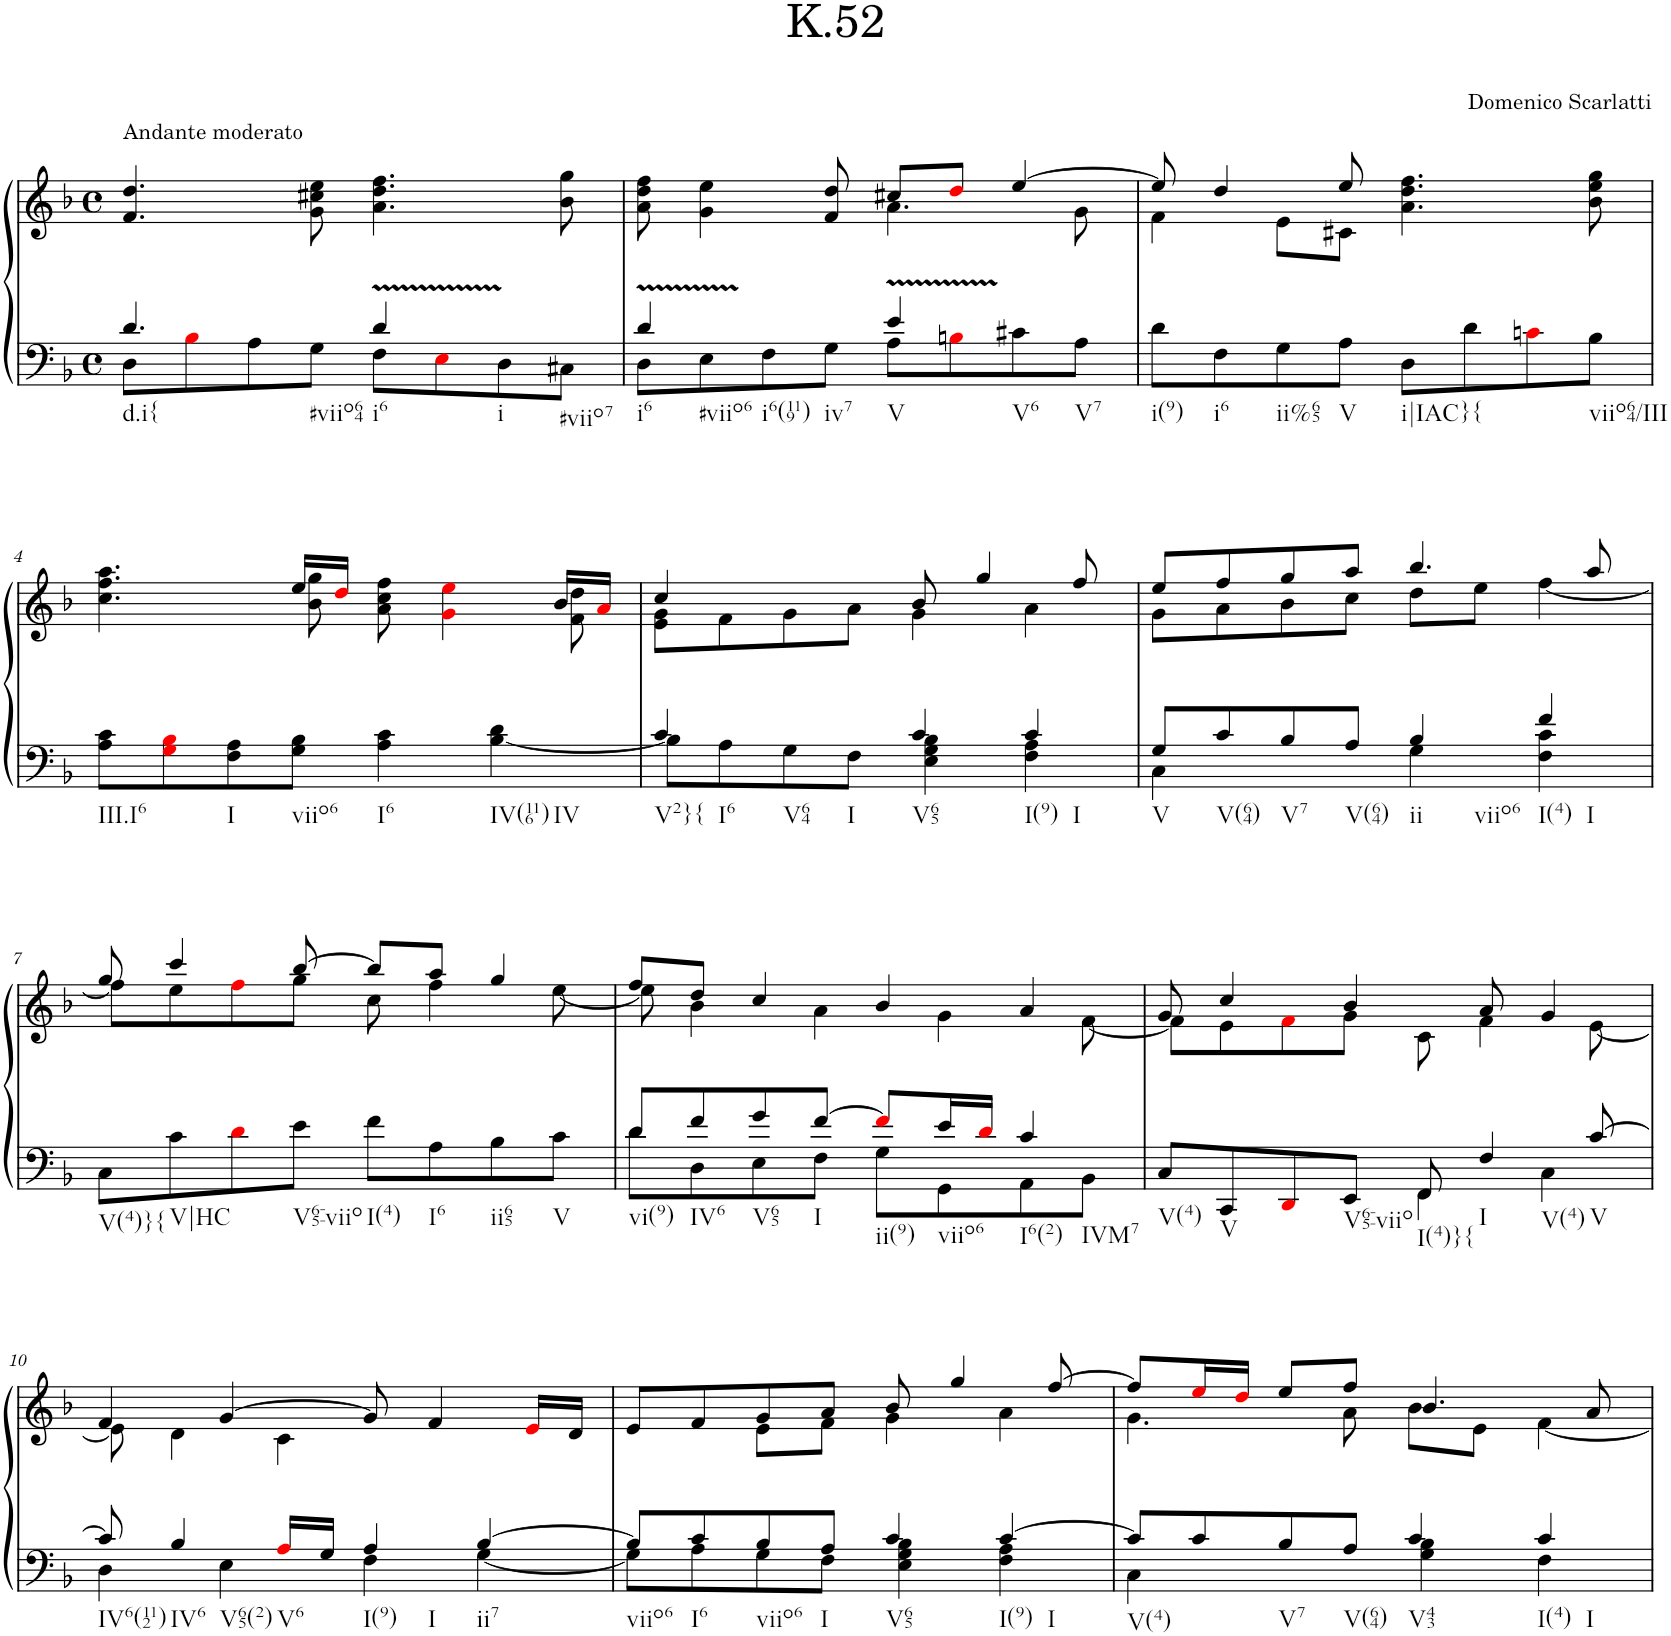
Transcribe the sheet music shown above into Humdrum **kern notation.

**kern	**kern
*part1	*part1
*staff2	*staff1
*I"Piano	*
*I'Pno.	*
*clefF4	*clefG2
*k[b-]	*k[b-]
*M4/4	*M4/4
*met(c)	*met(c)
=1	=1
*^	*
!	!	!LO:TX:a:t=Andante moderato
!LO:TX:b:t=d.i{	!	!
4.d/	8D\L	4.f/ 4.dd/
.	8B-i\	.
.	8A\	.
!LO:TX:b:t=#viio64	!	!
8ryy	8G\J	8g\ 8cc#X\ 8ee\
!LO:TX:b:t=i6	!	!
4d/	8F\L	4.a\ 4.dd\ 4.ff\
.	8Ei\	.
!LO:TX:b:t=i	!	!
!LO:TX:b:t=#viio7	!	!
4ryy	8D\	.
.	8C#X\J	8b-\ 8gg\
=2	=2	=2
*	*	*^
!LO:TX:b:t=i6	!	!	!
!LO:TX:b:t=#viio6	!	!	!
4d/	8D\L	8a\ 8dd\ 8ff\	2ryy
.	8E\	4g\ 4ee\	.
!LO:TX:b:t=i6(119)	!	!	!
!LO:TX:b:t=iv7	!	!	!
4ryy	8F\	.	.
.	8G\J	8f/ 8dd/	.
!LO:TX:b:t=V	!	!	!
4e/	8A\L	8cc#X/L	4.a\
.	8Bni\	8ddi/J	.
!LO:TX:b:t=V6	!	!	!
!LO:TX:b:t=V7	!	!	!
4ryy	8c#X\	[4ee/	.
.	8A\J	.	8g\
=3	=3	=3	=3
!LO:TX:b:t=i(9)	!	!	!
*v	*v	*	*
8d\L	8ee/]	4f\
!LO:TX:b:t=i6	!	!
8F\	4dd/	.
!LO:TX:b:t=ii%65	!	!
8G\	.	8e\L
!LO:TX:b:t=V	!	!
8A\J	8ee/	8c#X\J
!LO:TX:b:t=i|IAC}{	!	!
8D\L	4.a\ 4.dd\ 4.ff\	2ryy
8d\	.	.
8cni\	.	.
!LO:TX:b:t=viio64/III	!	!
8B-\J	8b-\ 8ee\ 8gg\	.
!!LO:LB:g=z	!!
=4	=4	=4
!LO:TX:b:t=III.I6	!	!
8A\ 8c\L	4.cc\ 4.ff\ 4.aa\	4.ryy
8Gi\ 8B-i\	.	.
!LO:TX:b:t=I	!	!
8F\ 8A\	.	.
!LO:TX:b:t=viio6	!	!
8G\ 8B-\J	16ee/LL	8b-\ 8gg\
.	16ddi/JJ	.
!LO:TX:b:t=I6	!	!
4A\ 4c\	8a\ 8cc\ 8ff\	4.ryy
.	4gi\ 4eei\	.
!LO:TX:b:t=IV(116)	!	!
!LO:TX:b:t=IV	!	!
[4B-\ 4d\	.	.
.	16b-/LL	8f\ 8dd\
.	16ai/JJ	.
=5	=5	=5
*^	*	*
!LO:TX:b:t=V2}{	!	!	!
!LO:TX:b:t=I6	!	!	!
4c/	8B-\L]	4cc/	8e\ 8g\L
.	8A\	.	8f\
!LO:TX:b:t=V64	!	!	!
!LO:TX:b:t=I	!	!	!
4ryy	8G\	4ryy	8g\
.	8F\J	.	8a\J
!LO:TX:b:t=V65	!	!	!
4E\ 4G\ 4B-\	4c/	8b-/	4g\
.	.	4gg/	.
!LO:TX:b:t=I(9)	!	!	!
!LO:TX:b:t=I	!	!	!
4c/	4F\ 4A\	.	4a\
.	.	8ff/	.
=6	=6	=6	=6
!LO:TX:b:t=V	!	!	!
8G/L	4C\	8ee/L	8g\L
!LO:TX:b:t=V(64)	!	!	!
8c/	.	8ff/	8a\
!LO:TX:b:t=V7	!	!	!
8B-/	4ryy	8gg/	8b-\
!LO:TX:b:t=V(64)	!	!	!
8A/J	.	8aa/J	8cc\J
!LO:TX:b:t=ii	!	!	!
!LO:TX:b:t=viio6	!	!	!
4B-/	4G\	4.bb-/	8dd\L
.	.	.	8ee\J
!LO:TX:b:t=I(4)	!	!	!
!LO:TX:b:t=I	!	!	!
4f/	4F\ 4c\	.	[4ff\
.	.	8aa/	.
*v	*v	*	*
!!LO:LB:g=z	!!
=7	=7	=7
!LO:TX:b:t=V(4)}{	!	!
8C\L	8gg/	8ff\L]
!LO:TX:b:t=V|HC	!	!
8c\	4ccc/	8ee\
8di\	.	8ffi\
!LO:TX:b:t=V65-viio	!	!
8e\J	[8bb-/	8gg\J
!LO:TX:b:t=I(4)	!	!
8f\L	8bb-/L]	8cc\
!LO:TX:b:t=I6	!	!
8A\	8aa/J	4ff\
!LO:TX:b:t=ii65	!	!
8B-\	4gg/	.
!LO:TX:b:t=V	!	!
8c\J	.	[8ee\
=8	=8	=8
*^	*	*
!LO:TX:b:t=vi(9)	!	!	!
8d/L	8d\L	8ff/L	8ee\]
!LO:TX:b:t=IV6	!	!	!
8f/	8D\	8dd/J	4b-\
!LO:TX:b:t=V65	!	!	!
8g/	8E\	4cc/	.
!LO:TX:b:t=I	!	!	!
[8f/J	8F\J	.	4a\
!LO:TX:b:t=ii(9)	!	!	!
8fi/L]	8G\L	4b-/	.
!LO:TX:b:t=viio6	!	!	!
16e/L	8GG\	.	4g\
16di/JJ	.	.	.
!LO:TX:b:t=I6(2)	!	!	!
!LO:TX:b:t=IVM7	!	!	!
4c/	8AA\	4a/	.
.	8BB-\J	.	[8f\
=9	=9	=9	=9
!LO:TX:b:t=V(4)	!	!	!
8C/L	2ryy	8g/	8f\L]
!LO:TX:b:t=V	!	!	!
8CC/	.	4cc/	8e\
8DDi/	.	.	8fi\
!LO:TX:b:t=V65-viio	!	!	!
8EE/J	.	4b-/	8g\J
!LO:TX:b:t=I(4)}{	!	!	!
8FF/	4FF\	.	8c\
!LO:TX:b:t=I	!	!	!
!LO:TX:b:t=V(4)	!	!	!
4F/	.	8a/	4f\
.	4C\	4g/	.
!LO:TX:b:t=V	!	!	!
[8c/	.	.	[8e\
!!LO:LB:g=z	!!
=10	=10	=10	=10
!LO:TX:b:t=IV6(112)	!	!	!
8c/]	4D\	4f/	8e\]
!LO:TX:b:t=IV6	!	!	!
!LO:TX:b:t=V65(2)	!	!	!
4B-/	.	.	4d\
.	4E\	[4g/	.
!LO:TX:b:t=V6	!	!	!
16Ai/LL	.	.	4c\
16G/JJ	.	.	.
!LO:TX:b:t=I(9)	!	!	!
!LO:TX:b:t=I	!	!	!
4A/	4F\	8g/]	.
.	.	4f/	4.ryy
!LO:TX:b:t=ii7	!	!	!
[4B-/	[4G\	.	.
.	.	16ei/LL	.
.	.	16d/JJ	.
=11	=11	=11	=11
!LO:TX:b:t=viio6	!	!	!
8B-/L]	8G\L]	8e/L	4ryy
!LO:TX:b:t=I6	!	!	!
8c/	8A\	8f/	.
!LO:TX:b:t=viio6	!	!	!
8B-/	8G\	8g/	8e\L
!LO:TX:b:t=I	!	!	!
8A/J	8F\J	8a/J	8f\J
!LO:TX:b:t=V65	!	!	!
4c/	4E\ 4G\ 4B-\	8b-/	4g\
.	.	4gg/	.
!LO:TX:b:t=I(9)	!	!	!
!LO:TX:b:t=I	!	!	!
[4c/	4F\ 4A\	.	4a\
.	.	[8ff/	.
=12	=12	=12	=12
!LO:TX:b:t=V(4)	!	!	!
8c/L]	4C\	8ff/L]	4.g\
8c/	.	16eei/L	.
.	.	16ddi/JJ	.
!LO:TX:b:t=V7	!	!	!
8B-/	4ryy	8ee/L	.
!LO:TX:b:t=V(64)	!	!	!
8A/J	.	8ff/J	8a\
!LO:TX:b:t=V43	!	!	!
4c/	4G\ 4B-\	4.b-/	8b-\L
.	.	.	8e\J
!LO:TX:b:t=I(4)	!	!	!
!LO:TX:b:t=I	!	!	!
4c/	4F\	.	[4f\
.	.	8a/	.
*v	*v	*	*
*	*v	*v
=	=
*-	*-
